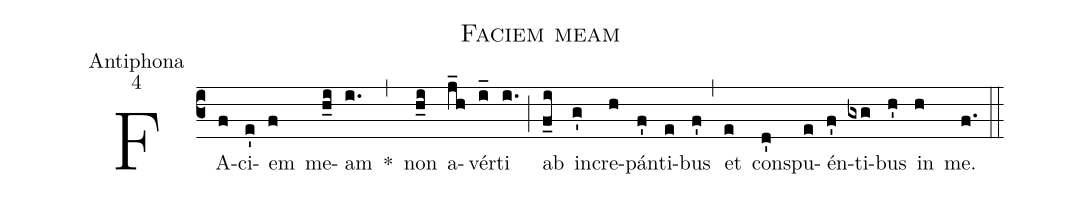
name:Faciem meam;
office-part:Antiphona;
mode:4;
%%
(c3) FA(f)ci(e')em(f) me(h_i)am(i.) *(,) non(h_i) a(j_h)vér(i_)ti(i.) (;) ab(f_i) in(g')cre(h)pán(f')ti(e)bus(f') (,) et(e) con(d')spu(e)én(f')ti(gxg)bus(h') in(h) me.(f.) (::)
